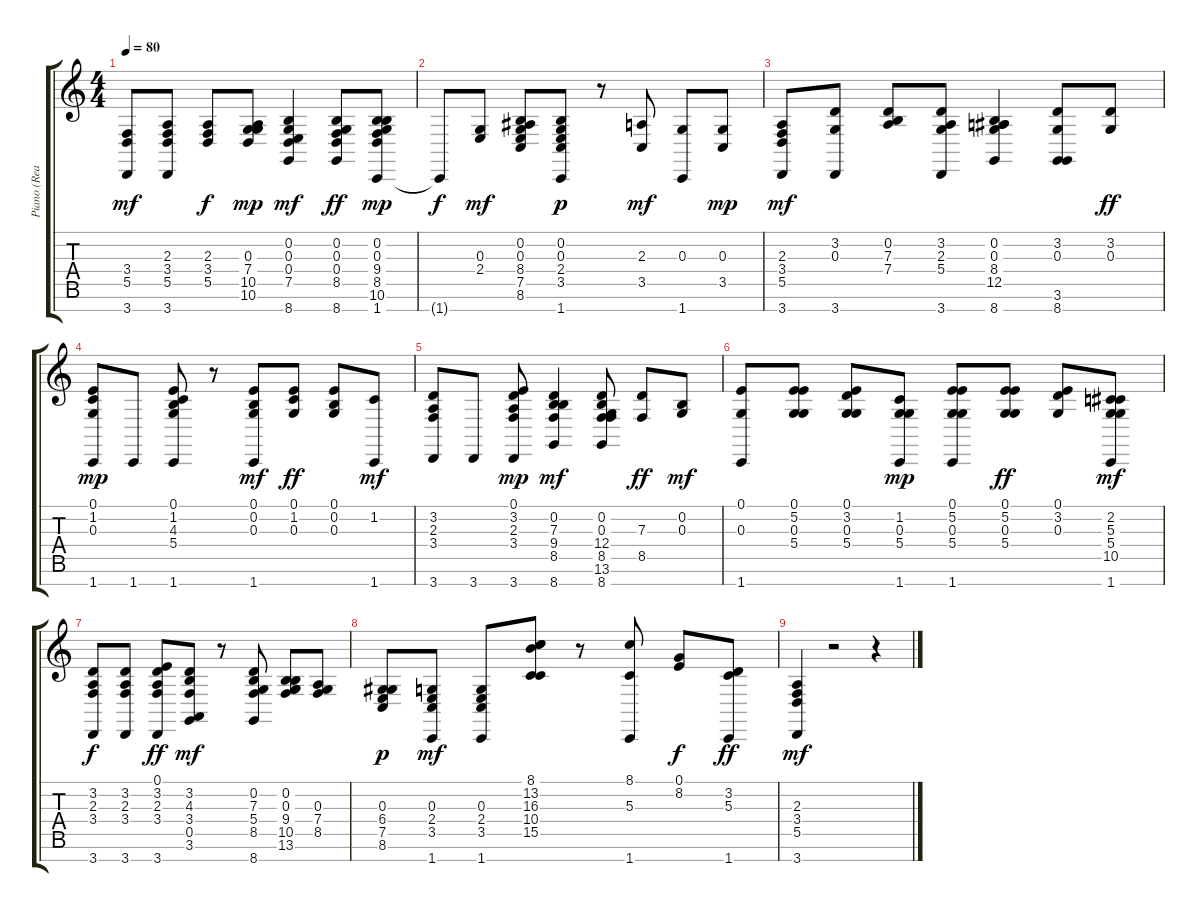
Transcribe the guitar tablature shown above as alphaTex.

\track ("Piano (Reading Only)" "Piano (Rea") {instrument acousticgrandpiano}
\staff {score tabs}
\tuning (E4 B3 G3 D3 A2 E2 B1) {hide}
\ts (4 4)
\tempo 80
\clef g2
\ks c
(3.4 5.5 3.7).8{dy mf} (2.3 3.4 5.5 3.7).8 (2.3 3.4 5.5).8{dy f} (0.3 7.4 10.5 10.6).8{dy mp} (0.2 0.3 0.4 7.5 8.7).4{dy mf} (0.2 0.3 0.4 8.5 8.7).8{dy ff} (0.2 0.3 9.4 8.5 10.6 1.7).8{dy mp} |
1.7{t}.8{dy f} (0.3 2.4).8{dy mf} (0.2 0.3 8.4 7.5 8.6).8 (0.2 0.3 2.4 3.5 1.7).8{dy p} r.8 (2.3 3.5).8{dy mf} (0.3 1.7).8 (0.3 3.5).8{dy mp} |
(2.3 3.4 5.5 3.7).8{dy mf} (3.2 0.3 3.7).8 (0.2 7.3 7.4).8 (3.2 2.3 5.4 3.7).8 (0.2 0.3 8.4 12.5 8.7).4 (3.2 0.3 3.6 8.7).8 (3.2 0.3).8{dy ff} |
(0.1 1.2 0.3 1.7).8{dy mp} 1.7.8 (0.1 1.2 4.3 5.4 1.7).8 r.8 (0.1 0.2 0.3 1.7).8{dy mf} (0.1 1.2 0.3).8{dy ff} (0.1 0.2 0.3).8 (1.2 1.7).8{dy mf} |
(3.2 2.3 3.4 3.7).8 3.7.8 (0.1 3.2 2.3 3.4 3.7).8{dy mp} (0.2 7.3 9.4 8.5 8.7).4{dy mf} (0.2 0.3 12.4 8.5 13.6 8.7).8 (7.3 8.5).8{dy ff} (0.2 0.3).8{dy mf} |
(0.1 0.3 1.7).8 (0.1 5.2 0.3 5.4).8 (0.1 3.2 0.3 5.4).8 (1.2 0.3 5.4 1.7).8{dy mp} (0.1 5.2 0.3 5.4 1.7).8 (0.1 5.2 0.3 5.4).8{dy ff} (0.1 3.2 0.3).8 (2.2 5.3 5.4 10.5 1.7).8{dy mf} |
(3.2 2.3 3.4 3.7).8{dy f} (3.2 2.3 3.4 3.7).8 (0.1 3.2 2.3 3.4 3.7).8{dy ff} (3.2 4.3 3.4 0.5 3.6).8{dy mf} r.8 (0.2 7.3 5.4 8.5 8.7).8 (0.2 0.3 9.4 10.5 13.6).8 (0.3 7.4 8.5).8 |
(0.3 6.4 7.5 8.6).8{dy p} (0.3 2.4 3.5 1.7).8{dy mf} (0.3 2.4 3.5 1.7).8 (8.1 13.2 16.3 10.4 15.5).8 r.8 (8.1 5.3 1.7).8 (0.1 8.2).8{dy f} (3.2 5.3 1.7).8{dy ff} |
(2.3 3.4 5.5 3.7).4{dy mf} r.2 r.4
